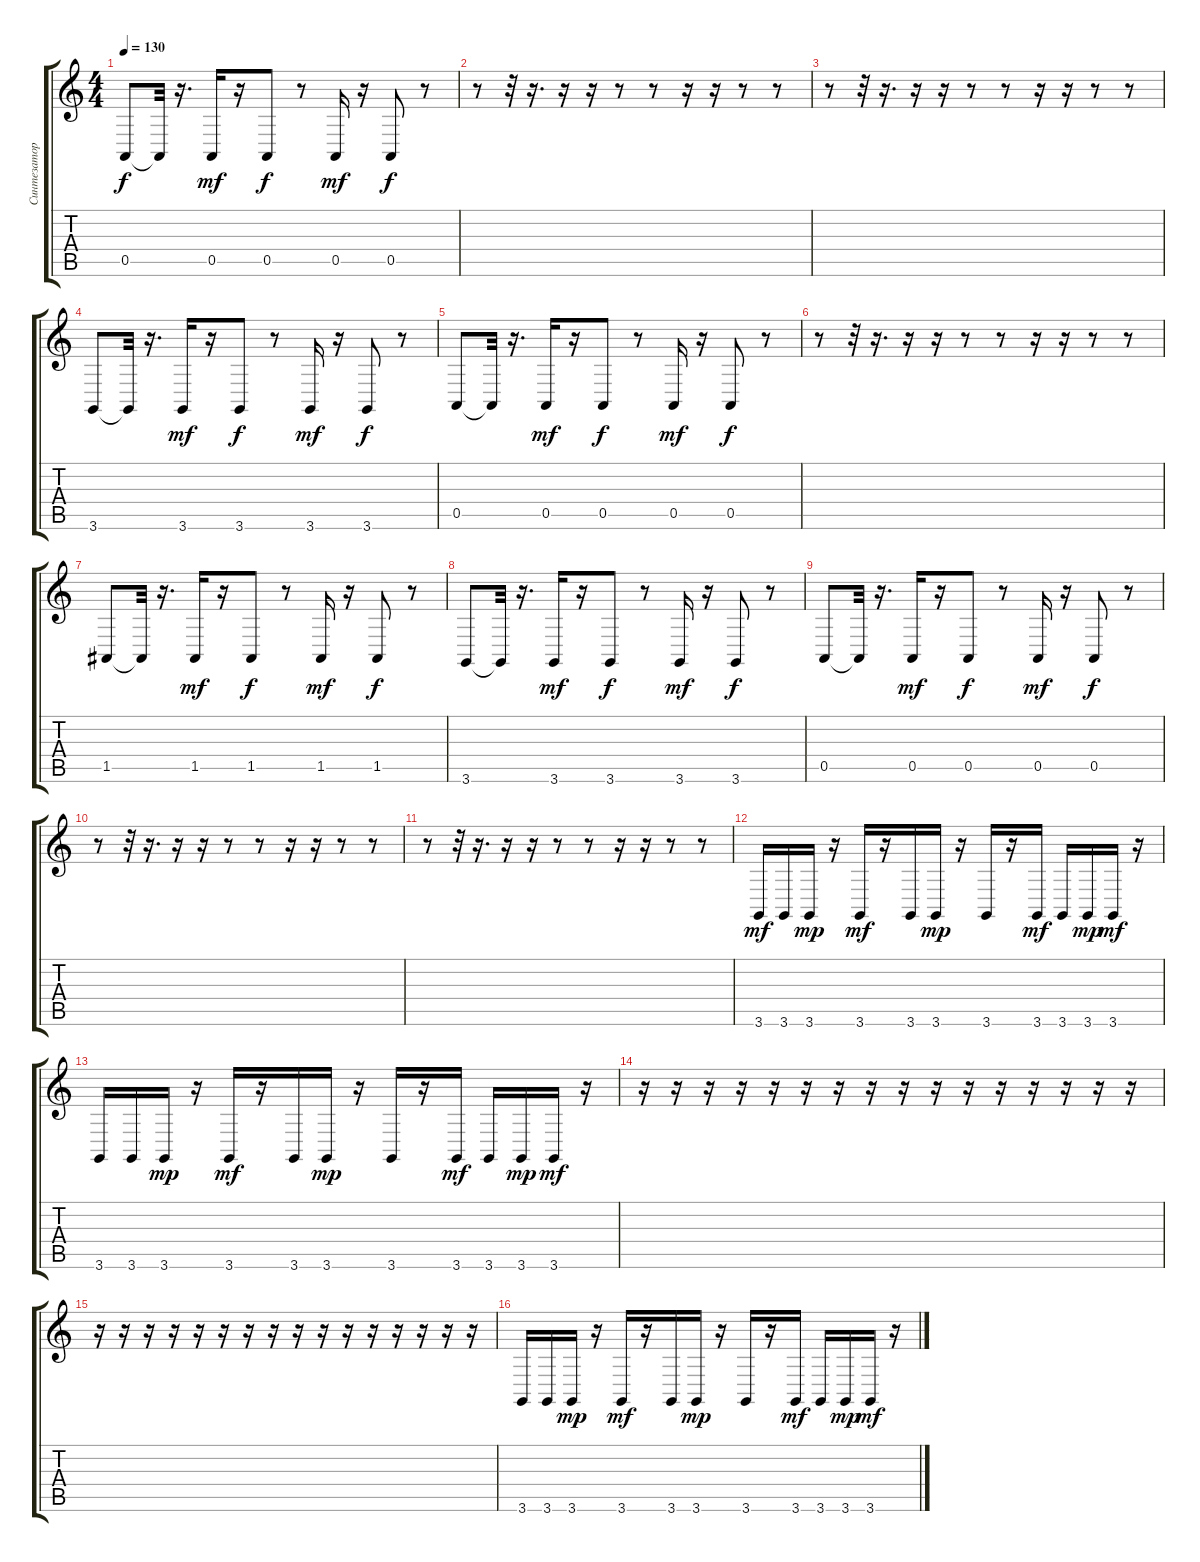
\track ("Синтезатор" "Синтезатор") {instrument lead8bassandlead}
\staff {score tabs}
\tuning (E4 B3 G3 D3 A2 E2) {hide}
\ts (4 4)
\tempo 130
\clef g2
\ks c
0.5.8{dy f} 0.5{t}.32 r.16{d} 0.5.16{dy mf} r.16 0.5.8{dy f} r.8 0.5.16{dy mf} r.16 0.5.8{dy f} r.8 |
r.8 r.32 r.16{d} r.16 r.16 r.8 r.8 r.16 r.16 r.8 r.8 |
r.8 r.32 r.16{d} r.16 r.16 r.8 r.8 r.16 r.16 r.8 r.8 |
3.6.8 3.6{t}.32 r.16{d} 3.6.16{dy mf} r.16 3.6.8{dy f} r.8 3.6.16{dy mf} r.16 3.6.8{dy f} r.8 |
0.5.8 0.5{t}.32 r.16{d} 0.5.16{dy mf} r.16 0.5.8{dy f} r.8 0.5.16{dy mf} r.16 0.5.8{dy f} r.8 |
r.8 r.32 r.16{d} r.16 r.16 r.8 r.8 r.16 r.16 r.8 r.8 |
1.5.8 1.5{t}.32 r.16{d} 1.5.16{dy mf} r.16 1.5.8{dy f} r.8 1.5.16{dy mf} r.16 1.5.8{dy f} r.8 |
3.6.8 3.6{t}.32 r.16{d} 3.6.16{dy mf} r.16 3.6.8{dy f} r.8 3.6.16{dy mf} r.16 3.6.8{dy f} r.8 |
0.5.8 0.5{t}.32 r.16{d} 0.5.16{dy mf} r.16 0.5.8{dy f} r.8 0.5.16{dy mf} r.16 0.5.8{dy f} r.8 |
r.8 r.32 r.16{d} r.16 r.16 r.8 r.8 r.16 r.16 r.8 r.8 |
r.8 r.32 r.16{d} r.16 r.16 r.8 r.8 r.16 r.16 r.8 r.8 |
3.6.16{dy mf} 3.6.16 3.6.16{dy mp} r.16 3.6.16{dy mf} r.16 3.6.16 3.6.16{dy mp} r.16 3.6.16 r.16 3.6.16{dy mf} 3.6.16 3.6.16{dy mp} 3.6.16{dy mf} r.16 |
3.6.16 3.6.16 3.6.16{dy mp} r.16 3.6.16{dy mf} r.16 3.6.16 3.6.16{dy mp} r.16 3.6.16 r.16 3.6.16{dy mf} 3.6.16 3.6.16{dy mp} 3.6.16{dy mf} r.16 |
r.16 r.16 r.16 r.16 r.16 r.16 r.16 r.16 r.16 r.16 r.16 r.16 r.16 r.16 r.16 r.16 |
r.16 r.16 r.16 r.16 r.16 r.16 r.16 r.16 r.16 r.16 r.16 r.16 r.16 r.16 r.16 r.16 |
3.6.16 3.6.16 3.6.16{dy mp} r.16 3.6.16{dy mf} r.16 3.6.16 3.6.16{dy mp} r.16 3.6.16 r.16 3.6.16{dy mf} 3.6.16 3.6.16{dy mp} 3.6.16{dy mf} r.16
